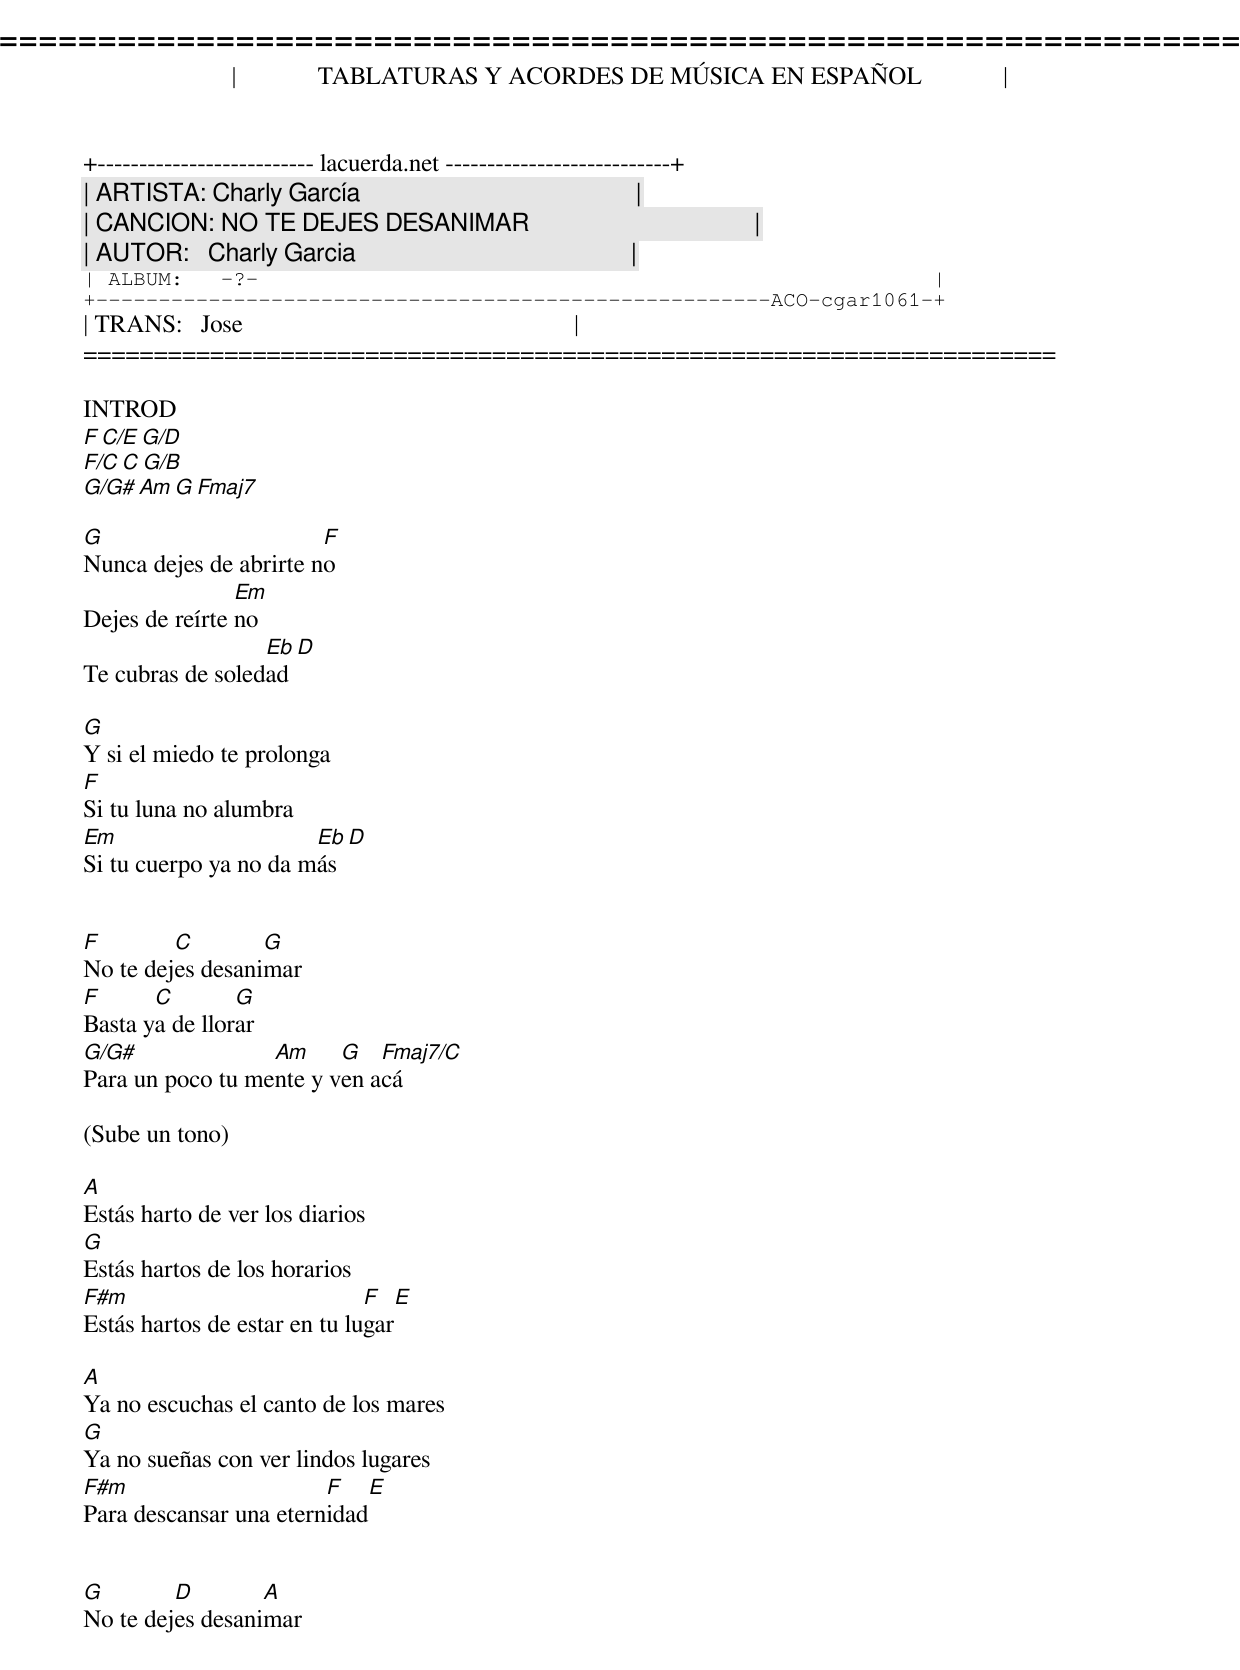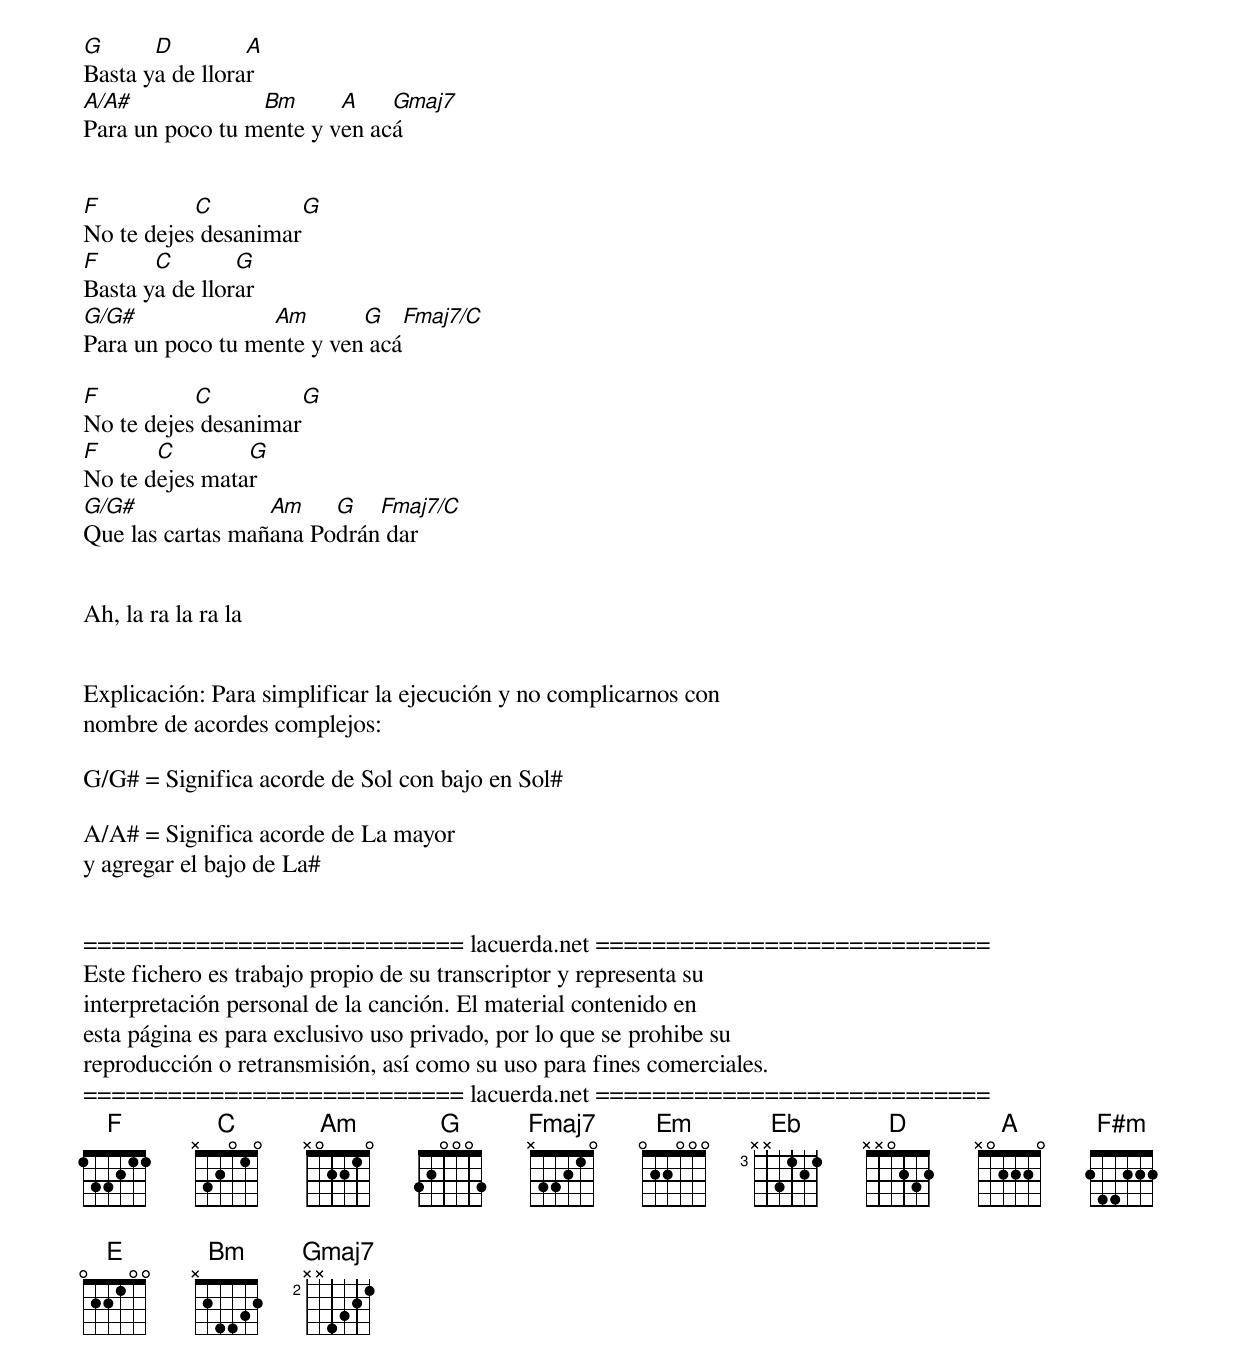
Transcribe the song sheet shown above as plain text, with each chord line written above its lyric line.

=====================================================================
|             TABLATURAS Y ACORDES DE MÚSICA EN ESPAÑOL             |
+-------------------------- lacuerda.net ---------------------------+
| ARTISTA: Charly García                                            |
| CANCION: NO TE DEJES DESANIMAR                                    |
| AUTOR:   Charly Garcia                                            |
| ALBUM:   -?-                                                      |
+------------------------------------------------------ACO-cgar1061-+
| TRANS:   Jose                                                     |
=====================================================================

INTROD
F  C/E  G/D
F/C  C  G/B
G/G#   Am  G  Fmaj7

G                       F
Nunca dejes de abrirte no
                Em
Dejes de reírte no
                  Eb  D
Te cubras de soledad

G
Y si el miedo te prolonga
F
Si tu luna no alumbra
Em                     Eb  D
Si tu cuerpo ya no da más


F        C        G
No te dejes desanimar
F      C        G
Basta ya de llorar
G/G#              Am     G   Fmaj7/C
Para un poco tu mente y ven acá

(Sube un tono)

A
Estás harto de ver los diarios
G
Estás hartos de los horarios
F#m                           F    E
Estás hartos de estar en tu lugar

A
Ya no escuchas el canto de los mares
G
Ya no sueñas con ver lindos lugares
F#m                     F    E
Para descansar una eternidad


G        D        A
No te dejes desanimar
G      D         A
Basta ya de llorar
A/A#             Bm      A    Gmaj7
Para un poco tu mente y ven acá


F          C          G
No te dejes desanimar
F      C        G
Basta ya de llorar
G/G#              Am       G   Fmaj7/C
Para un poco tu mente y ven acá

F          C          G
No te dejes desanimar
F      C        G
No te dejes matar
G/G#              Am    G   Fmaj7/C
Que las cartas mañana Podrán dar


Ah, la ra la ra la


Explicación: Para simplificar la ejecución y no complicarnos con
nombre de acordes complejos:

G/G# = Significa acorde de Sol con bajo en Sol#

A/A# = Significa acorde de La mayor
y agregar el bajo de La#


=========================== lacuerda.net ============================
Este fichero es trabajo propio de su transcriptor y representa su
interpretación personal de la canción. El material contenido en
esta página es para exclusivo uso privado, por lo que se prohibe su
reproducción o retransmisión, así como su uso para fines comerciales.
=========================== lacuerda.net ============================
